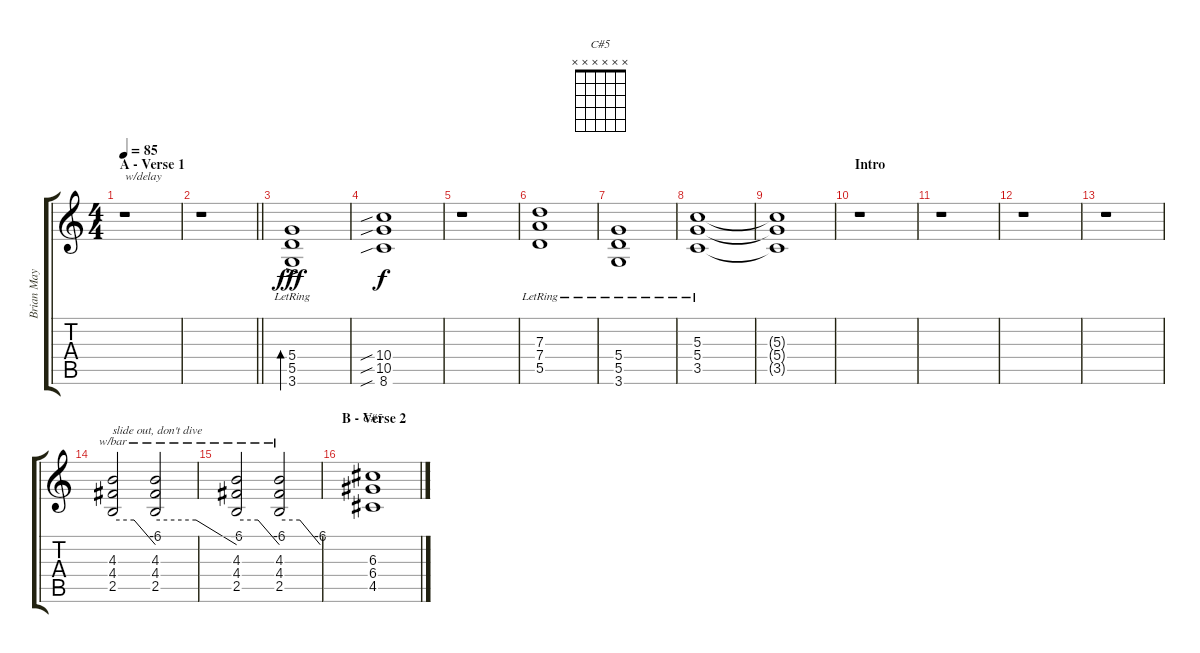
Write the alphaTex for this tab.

\track ("Brian May - 3rd guitar" "Brian May ") {instrument overdrivenguitar}
\staff {score tabs}
\tuning (E4 B3 G3 D3 A2 E2) {hide}
\chord ("C#5" x x x x x x)
\ts (4 4)
\section ("" "A - Verse 1")
\tempo 85
\clef g2
\ks c
r.1{txt "w/delay" dy fff instrument overdrivenguitar} |
\barLineRight lightlight
r.1 |
(5.4{ac lr} 5.5{lr} 3.6{lr}).1{bd 240} |
(10.4{sib} 10.5{sib} 8.6{sib}).1{dy f} |
r.1 |
(7.3{lr} 7.4{lr} 5.5{lr}).1 |
(5.4{lr} 5.5{lr} 3.6{lr}).1 |
(5.3{lr} 5.4{lr} 3.5{lr}).1 |
(5.3{t} 5.4{t} 3.5{t}).1 |
\section ("" "Intro")
r.1 |
r.1 |
r.1 |
r.1 |
(4.3 4.4 2.5).2{tbe (custom default 0 0 30 0 60 -24) txt "slide out, don't dive" volume 16} (4.3 4.4 2.5).2{tbe (custom default 0 0 30 0 60 -24)} |
(4.3 4.4 2.5).2{tbe (custom default 0 0 30 0 60 -24)} (4.3 4.4 2.5).2{tbe (custom default 0 0 30 0 60 -24)} |
\section ("" "B - Verse 2")
(6.3 6.4 4.5).1{ch "C#5" volume 13}
